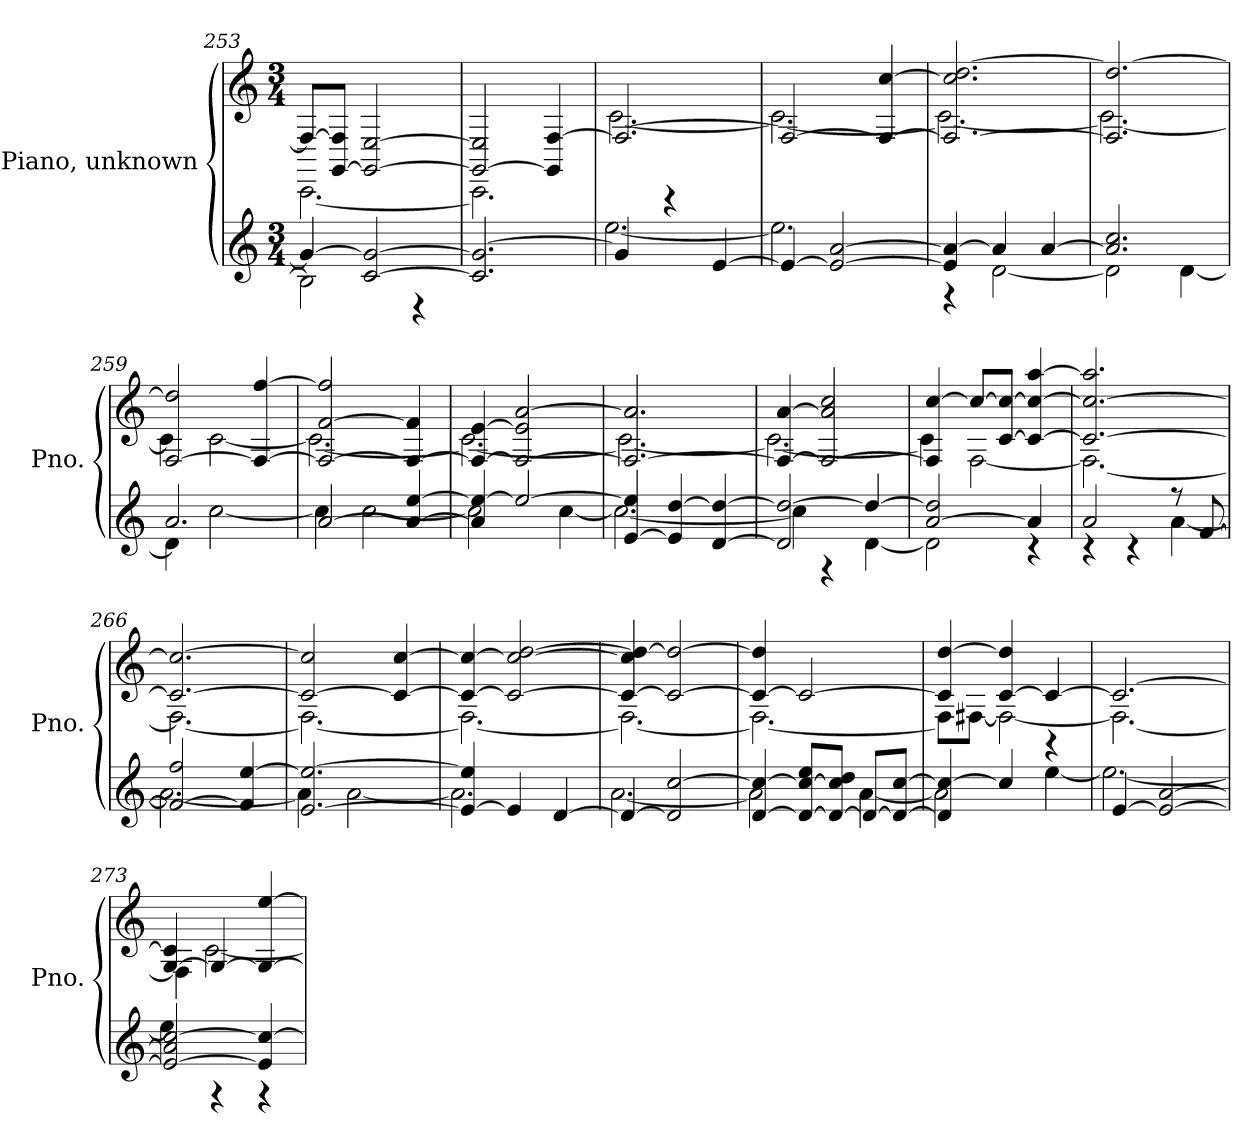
**kern	**kern
*part1	*part1
*staff2	*staff1
*I"Piano, unknown	*
*I'Pno.	*
*clefG2	*clefG2
*k[]	*k[]
*M3/4	*M3/4
=253	=253
*^	*^
4g/_	2B\]	8F/L_	[2.CC\
.	.	[8GG/ 8F/]J	.
[2c/ 2g/_	.	2GG/_ [2E/	.
.	4r	.	.
*v	*v	*	*
=254	=254	=254
2.c/] 2.g/_	2GG/_ 2E/]	2.CC\]
.	4GG/] [4F/	.
=255	=255	=255
*^	*	*
4g/]	[2.ee\	2.F/_	[2.c\
4r	.	.	.
[4e/	.	.	.
=256	=256	=256	=256
4e/_	2.ee\]	2F/_	2.c\_
2e/_ [2a/	.	.	.
.	.	4F/_ [4cc/	.
=257	=257	=257	=257
4e/] 4a/_	4r	2.F/_ 2.cc/] [2.dd/	2.c\_
4a/]	[2d\	.	.
[4a/	.	.	.
=258	=258	=258	=258
2.a/] 2.cc/	2d\]	2.F/] 2.dd/_	2.c\_
.	[4d\	.	.
=259	=259	=259	=259
2.a/	4d\]	[2F/ 2dd/]	4c\]
.	[2cc\	.	[2c\
.	.	4F/_ [4ff/	.
=260	=260	=260	=260
[2a/	4cc\]	2F/_ [2f/ 2ff/]	2.c\_
.	[2cc\	.	.
4a/_ [4ee/	.	4F/_ 4f/]	.
!!LO:PB:g=z	!!
=261	=261	=261	=261
4a/] 4ee/_	2cc\]	4F/_ [4e/	2.c\_
2ee/_	.	2F/_ 2e/] [2a/	.
.	[4cc\	.	.
=262	=262	=262	=262
[4e/ 4ee/]	2.cc\_	2.F/_ 2.a/]	2.c\_
4e/] [4dd/	.	.	.
[4d/ 4dd/_	.	.	.
=263	=263	=263	=263
2d/] 2dd/_	4cc\]	4F/_ [4a/	2.c\_
.	4r	2F/_ 2a/] 2cc/	.
4dd/_	[4d\	.	.
=264	=264	=264	=264
[2a/ 2dd/]	2d\]	4F/] [4cc/	4c\]
.	.	8cc/L_	[2F\
.	.	[8c/ 8cc/_J	.
4a/]	4r	4c/_ 4cc/_ [4aa/	.
=265	=265	=265	=265
2a/	4r	2.c/_ 2.cc/_ 2.aa/]	2.F\_
.	4r	.	.
8r	[4a\	.	.
[8f/	.	.	.
=266	=266	=266	=266
2f/_ 2ff/	2.a\_	2.c/_ 2.cc/_	2.F\_
4f/] [4ee/	.	.	.
=267	=267	=267	=267
[2.e/ 2.ee/_	4a\]	2c/_ 2cc/]	2.F\_
.	[2a\	.	.
.	.	4c/_ [4cc/	.
=268	=268	=268	=268
4e/_ 4ee/]	2.a\]	4c/_ 4cc/_	2.F\_
4e/]	.	2c/_ 2cc/_ [2dd/	.
[4d/	.	.	.
!!LO:LB:g=z	!!
=269	=269	=269	=269
4d/_	[2.a\	4c/_ 4cc/] 4dd/_	2.F\_
2d/] [2cc/	.	2c/_ 2dd/_	.
=270	=270	=270	=270
[4d/ 4cc/_	2a\]	4c/_ 4dd/]	2.F\_
8d/_ 8cc/_ 8ee/L	.	2c/_	.
8d/_ 8cc/] 8dd/J	.	.	.
8d/L_	[4a\	.	.
8d/_ [8cc/J	.	.	.
=271	=271	=271	=271
4d/] 4cc/_	2a\]	4c/] [4dd/	8F\L]
.	.	.	[8F#X\J
4cc/]	.	[4c/ 4dd/]	2F#\_
4r	[4ee\	4c/_	.
=272	=272	=272	=272
[4e/	2.ee\_	2.c/_	2.F#\_
2e/_ [2a/	.	.	.
=273	=273	=273	=273
2e/_ 2a/] [2cc/	4ee\]	[4G/ 4c/]	4F#\]
.	4r	4G/_	[2c\
4e/] 4cc/_	4r	4G/_ [4ee/	.
*v	*v	*	*
*	*v	*v
=	=
*-	*-
